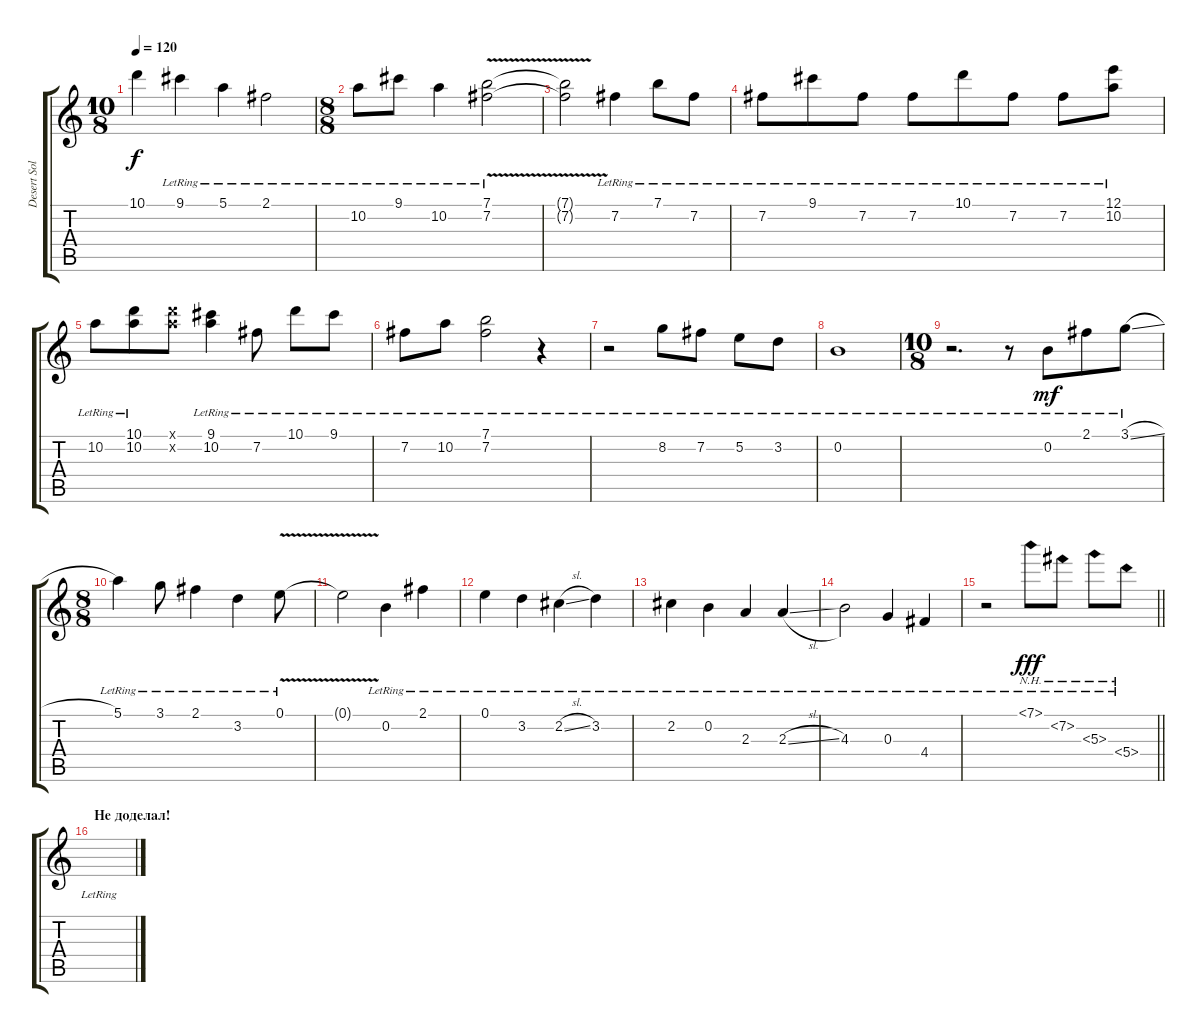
\track ("Desert Solo" "Desert Sol") {instrument electricguitarjazz}
\staff {score tabs}
\tuning (E4 B3 G3 D3 A2 E2) {hide}
\ts (10 8)
\tempo 120
\clef g2
\ks c
10.1{t}.4{dy f} 9.1{lr}.4 5.1{lr}.4 2.1{lr}.2 |
\ts (8 8)
10.2{lr}.8 9.1{lr}.8 10.2{lr}.4 (7.1{v lr} 7.2{v lr}).2 |
(7.1{t} 7.2{t}).2 7.2{lr}.4 7.1{lr}.8 7.2{lr}.8 |
7.2{lr}.8 9.1{lr}.8 7.2{lr}.8 7.2{lr}.8 10.1{lr}.8 7.2{lr}.8 7.2{lr}.8 (12.1{lr} 10.2{lr}).8 |
10.2{lr}.8 (10.1{lr} 10.2{lr}).8 (10.1{x} 10.2{x}).8 (9.1{lr} 10.2{lr}).4 7.2{lr}.8 10.1{lr}.8 9.1{lr}.8 |
7.2{lr}.8 10.2{lr}.8 (7.1{lr} 7.2{lr}).2 r.4 |
r.2 8.2{lr}.8 7.2{lr}.8 5.2{lr}.8 3.2{lr}.8 |
0.2{lr}.1 |
\ts (10 8)
r.2{d} r.8 0.2{lr}.8{dy mf} 2.1{lr}.8 3.1{sl lr}.8 |
\ts (8 8)
5.1{lr}.4 3.1{lr}.8 2.1{lr}.4 3.2{lr}.4 0.1{v lr}.8 |
0.1{t}.2 0.2{lr}.4 2.1{lr}.4 |
0.1{lr}.4 3.2{lr}.4 2.2{sl lr}.4 3.2{lr}.4 |
2.2{lr}.4 0.2{lr}.4 2.3{lr}.4 2.3{sl lr}.4 |
4.3{lr}.2 0.3{lr}.4 4.4{lr}.4 |
\barLineRight lightlight
r.2 7.1{nh lr}.8{dy fff} 7.2{nh lr}.8 5.3{nh lr}.8 5.4{nh lr}.8 |
\section ("" "Не доделал!")
